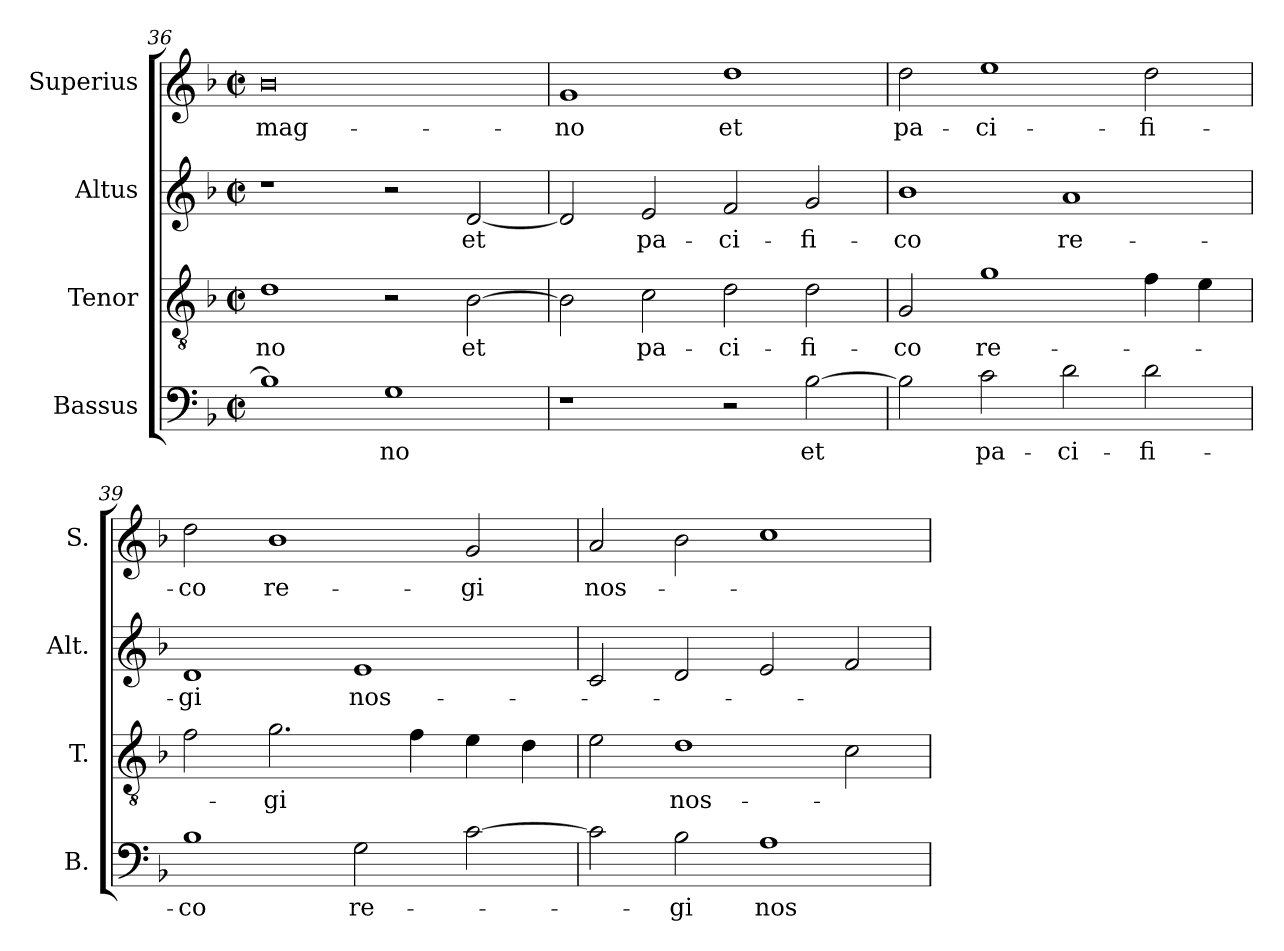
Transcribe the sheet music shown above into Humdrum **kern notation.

**kern	**text	**kern	**text	**kern	**text	**kern	**text
*part4	*part4	*part3	*part3	*part2	*part2	*part1	*part1
*staff4	*staff4	*staff3	*staff3	*staff2	*staff2	*staff1	*staff1
*I"Bassus	*	*I"Tenor	*	*I"Altus	*	*I"Superius	*
*I'B.	*	*I'T.	*	*I'Alt.	*	*I'S.	*
*clefF4	*	*clefGv2	*	*clefG2	*	*clefG2	*
*	*	*ITrd7c12	*	*	*	*	*
*k[b-]	*	*k[b-]	*	*k[b-]	*	*k[b-]	*
*F:	*	*F:	*	*F:	*	*F:	*
*M2/2	*	*M2/2	*	*M2/2	*	*M2/2	*
*met(c|)	*	*met(c|)	*	*met(c|)	*	*met(c|)	*
=36	=36	=36	=36	=36	=36	=36	=36
!	!	!	!LO:LY:b:color=#000000	!	!	!	!
!	!	!	!	!	!	!	!LO:LY:b:color=#000000
1B-i]	.	1Di	-no	1r	.	0b-i	mag-
!	!LO:LY:b:color=#000000	!	!	!	!	!	!
1Gi	-no	2r	.	2r	.	.	.
!	!	!	!LO:LY:b:color=#000000	!	!	!	!
!	!	!	!	!	!LO:LY:b:color=#000000	!	!
.	.	[>2BB-i\	et	[<2di/	et	.	.
!!LO:PB:g=z
=37	=37	=37	=37	=37	=37	=37	=37
!	!	!	!	!	!	!	!LO:LY:b:color=#000000
1r	.	2BB-i\]	.	2di/]	.	1gi	-no
!	!	!	!LO:LY:b:color=#000000	!	!	!	!
!	!	!	!	!	!LO:LY:b:color=#000000	!	!
.	.	2Ci\	pa-	2ei/	pa-	.	.
!	!	!	!LO:LY:b:color=#000000	!	!	!	!
!	!	!	!	!	!LO:LY:b:color=#000000	!	!
!	!	!	!	!	!	!	!LO:LY:b:color=#000000
2r	.	2Di\	-ci-	2fi/	-ci-	1ddi	et
!	!LO:LY:b:color=#000000	!	!	!	!	!	!
!	!	!	!LO:LY:b:color=#000000	!	!	!	!
!	!	!	!	!	!LO:LY:b:color=#000000	!	!
[>2B-i\	et	2Di\	-fi-	2gi/	-fi-	.	.
=38	=38	=38	=38	=38	=38	=38	=38
!	!	!	!LO:LY:b:color=#000000	!	!	!	!
!	!	!	!	!	!LO:LY:b:color=#000000	!	!
!	!	!	!	!	!	!	!LO:LY:b:color=#000000
2B-i\]	.	2GGi/	-co	1b-i	-co	2ddi\	pa-
!	!LO:LY:b:color=#000000	!	!	!	!	!	!
!	!	!	!LO:LY:b:color=#000000	!	!	!	!
!	!	!	!	!	!	!	!LO:LY:b:color=#000000
2ci\	pa-	1Gi	re-	.	.	1eei	-ci-
!	!LO:LY:b:color=#000000	!	!	!	!	!	!
!	!	!	!	!	!LO:LY:b:color=#000000	!	!
2di\	-ci-	.	.	1ai	re-	.	.
!	!LO:LY:b:color=#000000	!	!	!	!	!	!
!	!	!	!	!	!	!	!LO:LY:b:color=#000000
2di\	-fi-	4Fi\	.	.	.	2ddi\	-fi-
.	.	4Ei\	.	.	.	.	.
=39	=39	=39	=39	=39	=39	=39	=39
!	!LO:LY:b:color=#000000	!	!	!	!	!	!
!	!	!	!	!	!LO:LY:b:color=#000000	!	!
!	!	!	!	!	!	!	!LO:LY:b:color=#000000
1B-i	-co	2Fi\	.	1di	-gi	2ddi\	-co
!	!	!	!LO:LY:b:color=#000000	!	!	!	!
!	!	!	!	!	!	!	!LO:LY:b:color=#000000
.	.	2.Gi\	-gi	.	.	1b-i	re-
!	!LO:LY:b:color=#000000	!	!	!	!	!	!
!	!	!	!	!	!LO:LY:b:color=#000000	!	!
2Gi\	re-	.	.	1ei	nos-	.	.
.	.	4Fi\	.	.	.	.	.
!	!	!	!	!	!	!	!LO:LY:b:color=#000000
[>2ci\	.	4Ei\	.	.	.	2gi/	-gi
.	.	4Di\	.	.	.	.	.
=40	=40	=40	=40	=40	=40	=40	=40
!	!	!	!	!	!	!	!LO:LY:b:color=#000000
2ci\]	.	2Ei\	.	2ci/	.	2ai/	nos-
!	!LO:LY:b:color=#000000	!	!	!	!	!	!
!	!	!	!LO:LY:b:color=#000000	!	!	!	!
2B-i\	-gi	1Di	nos-	2di/	.	2b-i\	.
!	!LO:LY:b:color=#000000	!	!	!	!	!	!
1Ai	nos-	.	.	2ei/	.	1cci	.
.	.	2Ci\	.	2fi/	.	.	.
=	=	=	=	=	=	=	=
*-	*-	*-	*-	*-	*-	*-	*-
